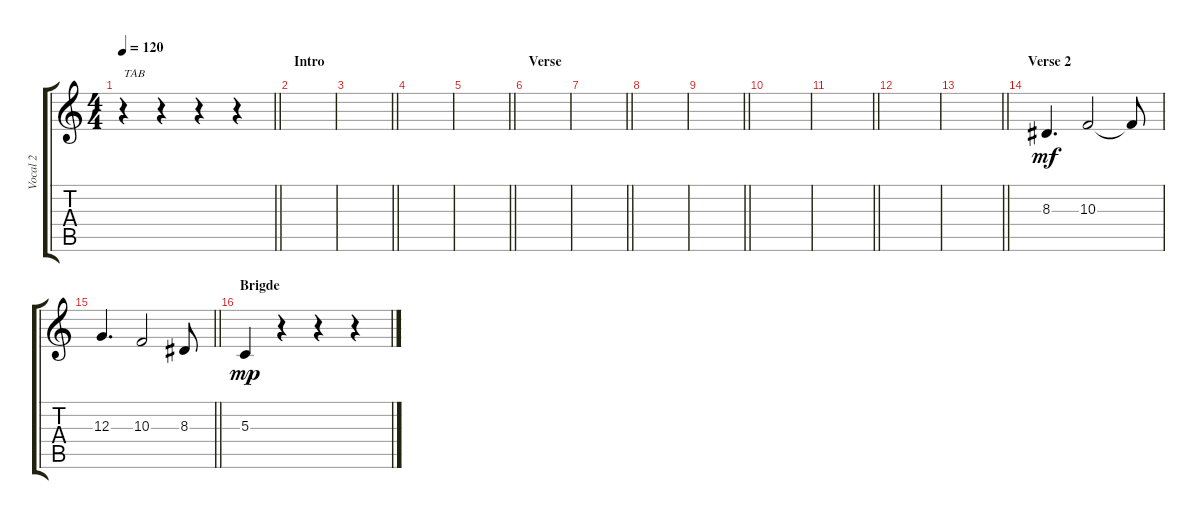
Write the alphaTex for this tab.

\track ("Vocal 2" "Vocal 2") {instrument flute}
\staff {score tabs}
\tuning (E4 B3 G3 D3 A2 E2) {hide}
\ts (4 4)
\tempo 120
\clef g2
\barLineRight lightlight
\ks c
r.4{txt "TAB" dy mf instrument flute} r.4 r.4 r.4 |
\section ("" "Intro")
|
\barLineRight lightlight
|
|
\barLineRight lightlight
|
\section ("" "Verse")
|
\barLineRight lightlight
|
|
\barLineRight lightlight
|
|
\barLineRight lightlight
|
|
\barLineRight lightlight
|
\section ("" "Verse 2")
8.3.4{d} 10.3.2 10.3{t}.8 |
\barLineRight lightlight
12.3.4{d} 10.3.2 8.3.8 |
\section ("" "Brigde")
5.3.4{dy mp} r.4 r.4 r.4
